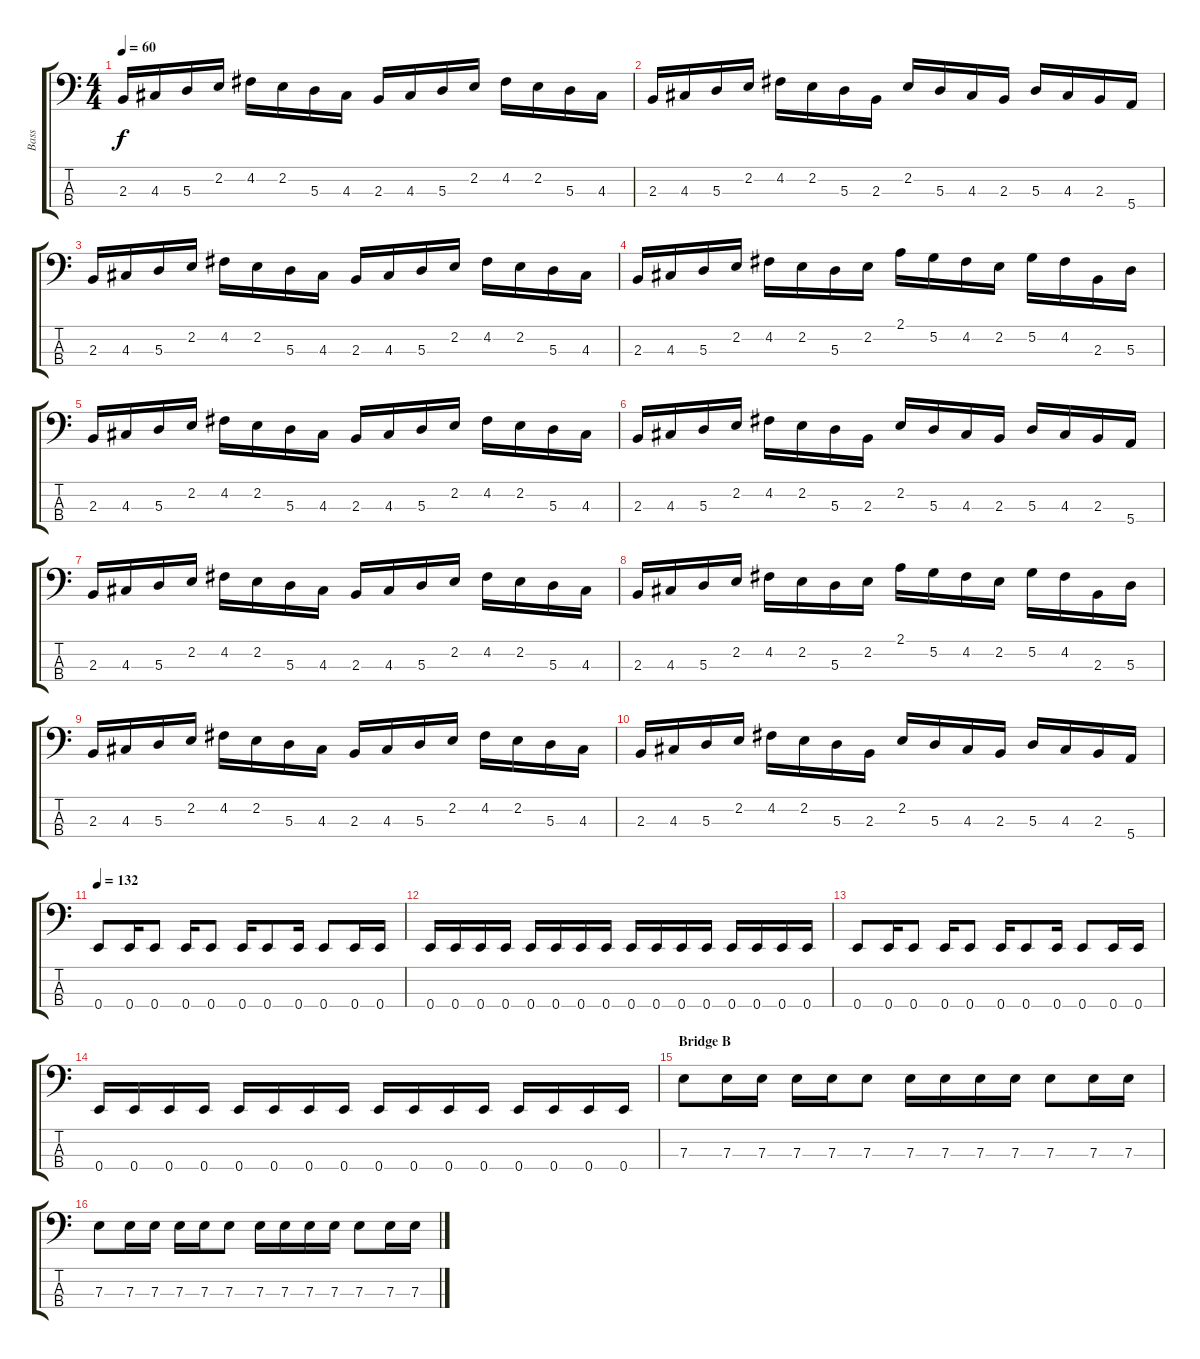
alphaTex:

\track ("Bass" "Bass") {instrument electricbassfinger}
\staff {score tabs}
\tuning (G2 D2 A1 E1) {hide}
\ts (4 4)
\tempo 60
\clef f4
\ks c
2.3.16{dy f} 4.3.16 5.3.16 2.2.16 4.2.16 2.2.16 5.3.16 4.3.16 2.3.16 4.3.16 5.3.16 2.2.16 4.2.16 2.2.16 5.3.16 4.3.16 |
2.3.16 4.3.16 5.3.16 2.2.16 4.2.16 2.2.16 5.3.16 2.3.16 2.2.16 5.3.16 4.3.16 2.3.16 5.3.16 4.3.16 2.3.16 5.4.16 |
2.3.16 4.3.16 5.3.16 2.2.16 4.2.16 2.2.16 5.3.16 4.3.16 2.3.16 4.3.16 5.3.16 2.2.16 4.2.16 2.2.16 5.3.16 4.3.16 |
2.3.16 4.3.16 5.3.16 2.2.16 4.2.16 2.2.16 5.3.16 2.2.16 2.1.16 5.2.16 4.2.16 2.2.16 5.2.16 4.2.16 2.3.16 5.3.16 |
2.3.16 4.3.16 5.3.16 2.2.16 4.2.16 2.2.16 5.3.16 4.3.16 2.3.16 4.3.16 5.3.16 2.2.16 4.2.16 2.2.16 5.3.16 4.3.16 |
2.3.16 4.3.16 5.3.16 2.2.16 4.2.16 2.2.16 5.3.16 2.3.16 2.2.16 5.3.16 4.3.16 2.3.16 5.3.16 4.3.16 2.3.16 5.4.16 |
2.3.16 4.3.16 5.3.16 2.2.16 4.2.16 2.2.16 5.3.16 4.3.16 2.3.16 4.3.16 5.3.16 2.2.16 4.2.16 2.2.16 5.3.16 4.3.16 |
2.3.16 4.3.16 5.3.16 2.2.16 4.2.16 2.2.16 5.3.16 2.2.16 2.1.16 5.2.16 4.2.16 2.2.16 5.2.16 4.2.16 2.3.16 5.3.16 |
2.3.16 4.3.16 5.3.16 2.2.16 4.2.16 2.2.16 5.3.16 4.3.16 2.3.16 4.3.16 5.3.16 2.2.16 4.2.16 2.2.16 5.3.16 4.3.16 |
2.3.16 4.3.16 5.3.16 2.2.16 4.2.16 2.2.16 5.3.16 2.3.16 2.2.16 5.3.16 4.3.16 2.3.16 5.3.16 4.3.16 2.3.16 5.4.16 |
\tempo 132
0.4.8 0.4.16 0.4.8 0.4.16 0.4.8 0.4.16 0.4.8 0.4.16 0.4.8 0.4.16 0.4.16 |
0.4.16 0.4.16 0.4.16 0.4.16 0.4.16 0.4.16 0.4.16 0.4.16 0.4.16 0.4.16 0.4.16 0.4.16 0.4.16 0.4.16 0.4.16 0.4.16 |
0.4.8 0.4.16 0.4.8 0.4.16 0.4.8 0.4.16 0.4.8 0.4.16 0.4.8 0.4.16 0.4.16 |
0.4.16 0.4.16 0.4.16 0.4.16 0.4.16 0.4.16 0.4.16 0.4.16 0.4.16 0.4.16 0.4.16 0.4.16 0.4.16 0.4.16 0.4.16 0.4.16 |
\section ("" "Bridge B")
7.3.8 7.3.16 7.3.16 7.3.16 7.3.16 7.3.8 7.3.16 7.3.16 7.3.16 7.3.16 7.3.8 7.3.16 7.3.16 |
7.3.8 7.3.16 7.3.16 7.3.16 7.3.16 7.3.8 7.3.16 7.3.16 7.3.16 7.3.16 7.3.8 7.3.16 7.3.16
